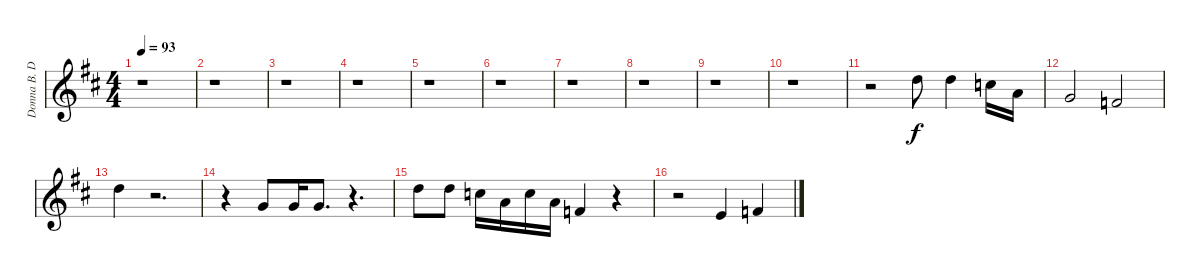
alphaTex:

\track ("Donna B. Davis Vocals" "Donna B. D") {instrument piccolo}
\staff {score}
\tuning (E4 B3 G3 D3 A2 E2) {hide}
\ts (4 4)
\tempo 93
\clef g2
\ks bminor
r.1{dy f} |
r.1 |
r.1 |
r.1 |
r.1 |
r.1 |
r.1 |
r.1 |
r.1 |
r.1 |
r.2 10.1.8{volume 12 instrument piccolo} 10.1.4 8.1.16 10.2.16 |
8.2.2{volume 8 instrument piccolo} 6.2.2 |
10.1.4 r.2{d} |
r.4 8.2.8{volume 6 instrument piccolo} 8.2.16 8.2.8{d} r.4{d} |
10.1.8 10.1.8 8.1.16 10.2.16 8.1.16 10.2.16 10.3.4 r.4 |
r.2 5.2.4 6.2.4
